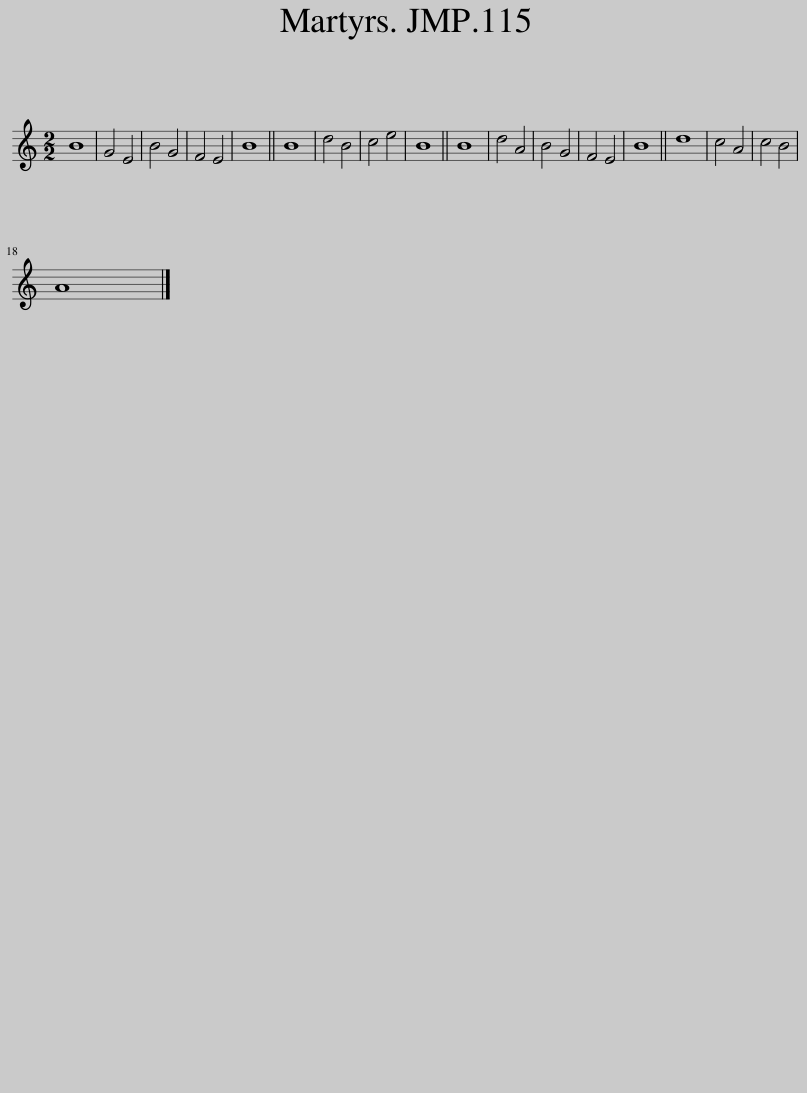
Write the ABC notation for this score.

X:1
L:1/8
M:2/2
I:linebreak $
K:C
V:1 treble
V:1
 B8 | G4 E4 | B4 G4 | F4 E4 | B8 || %5
 B8 | d4 B4 | c4 e4 | B8 || B8 | %10
 d4 A4 | B4 G4 | F4 E4 | B8 || d8 | %15
 c4 A4 | c4 B4 |$ A8 |] %18
